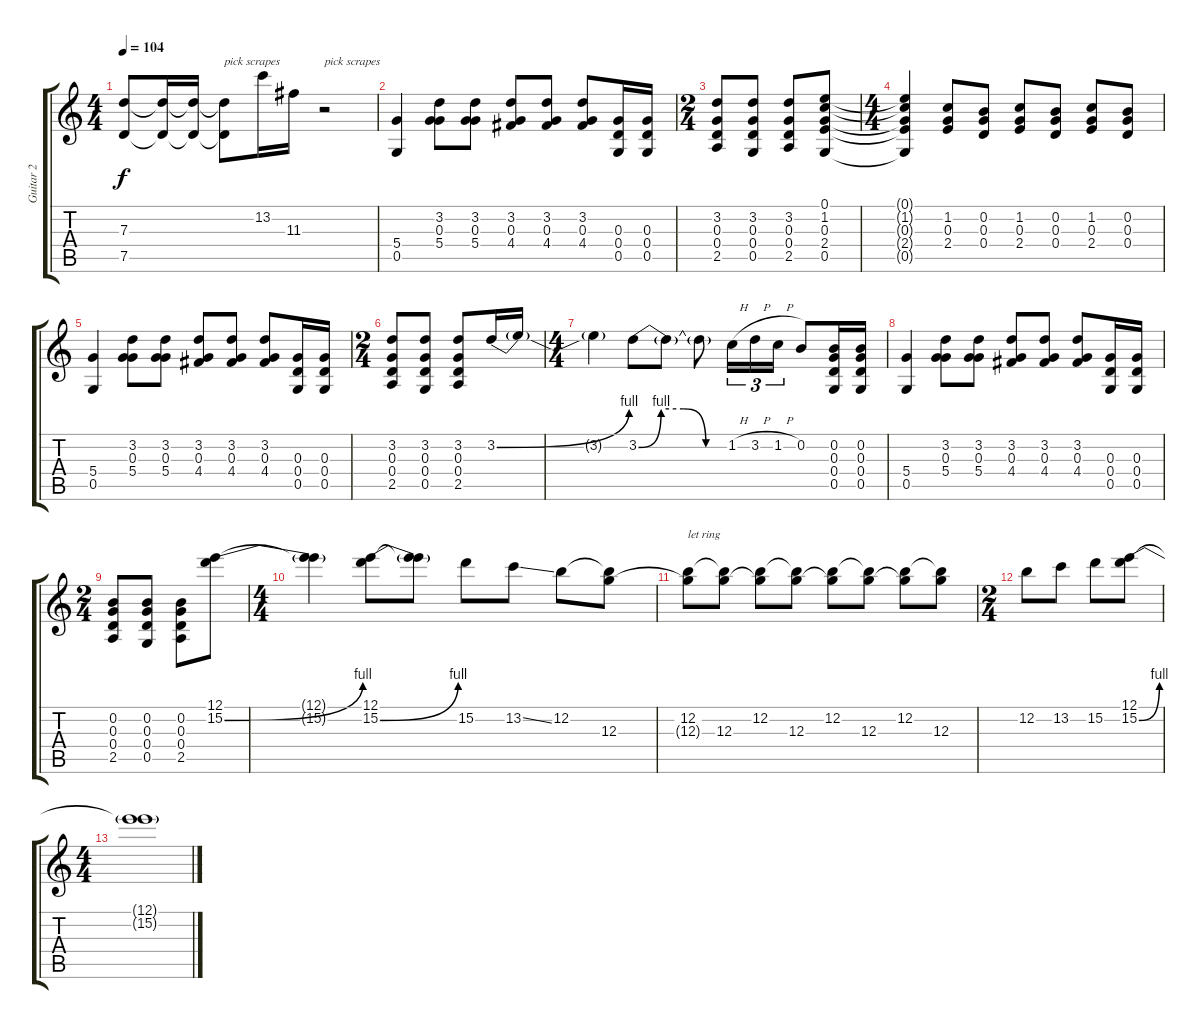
\track ("Guitar 2" "Guitar 2") {instrument overdrivenguitar}
\staff {score tabs}
\tuning (E4 B3 G3 D3 G2 E2) {hide}
\ts (4 4)
\tempo 104
\clef g2
\ks c
(7.3{t} 7.5{t}).8{dy f} (7.3{t} 7.5{t}).16 (7.3{t} 7.5{t}).16 (7.3{t} 7.5{t}).8{txt "pick scrapes"} 13.2.16 11.3.16 r.2{txt "pick scrapes"} |
(5.4 0.5).4 (3.2 0.3 5.4).8 (3.2 0.3 5.4).8 (3.2 0.3 4.4).8 (3.2 0.3 4.4).8 (3.2 0.3 4.4).8 (0.3 0.4 0.5).16 (0.3 0.4 0.5).16 |
\ts (2 4)
(3.2 0.3 0.4 2.5).8 (3.2 0.3 0.4 0.5).8 (3.2 0.3 0.4 2.5).8 (0.1 1.2 0.3 2.4 0.5).8 |
\ts (4 4)
(0.1{t} 1.2{t} 0.3{t} 2.4{t} 0.5{t}).4 (1.2 0.3 2.4).8 (0.2 0.3 0.4).8 (1.2 0.3 2.4).8 (0.2 0.3 0.4).8 (1.2 0.3 2.4).8 (0.2 0.3 0.4).8 |
(5.4 0.5).4 (3.2 0.3 5.4).8 (3.2 0.3 5.4).8 (3.2 0.3 4.4).8 (3.2 0.3 4.4).8 (3.2 0.3 4.4).8 (0.3 0.4 0.5).16 (0.3 0.4 0.5).16 |
\ts (2 4)
(3.2 0.3 0.4 2.5).8 (3.2 0.3 0.4 0.5).8 (3.2 0.3 0.4 2.5).8 3.2{be (bend 0 0 60 4)}.16 3.2{t}.16 |
\ts (4 4)
3.2{t}.4 3.2{be (custom 0 0 15 4 30 4 45 0 60 0)}.8 3.2{t}.8 3.2{t}.8 1.2{h}.16{tu (3 2)} 3.2{h}.16{tu (3 2)} 1.2{h}.16{tu (3 2)} 0.2.8 (0.2 0.3 0.4 0.5).16 (0.2 0.3 0.4 0.5).16 |
(5.4 0.5).4 (3.2 0.3 5.4).8 (3.2 0.3 5.4).8 (3.2 0.3 4.4).8 (3.2 0.3 4.4).8 (3.2 0.3 4.4).8 (0.3 0.4 0.5).16 (0.3 0.4 0.5).16 |
\ts (2 4)
(0.2 0.3 0.4 2.5).8 (0.2 0.3 0.4 0.5).8 (0.2 0.3 0.4 2.5).8 (12.1 15.2{be (bend 0 0 60 4)}).8 |
\ts (4 4)
(12.1{t} 15.2{t}).4 (12.1 15.2{be (bend 0 0 60 4)}).8 (12.1{t} 15.2{t}).8 15.2.8 13.2{ss}.8 12.2.8 (12.2{t} 12.3).8 |
(12.2 12.3{t}).8{txt "let ring"} (12.2{t} 12.3).8 (12.2 12.3{t}).8 (12.2{t} 12.3).8 (12.2 12.3{t}).8 (12.2{t} 12.3).8 (12.2 12.3{t}).8 (12.2{t} 12.3).8 |
\ts (2 4)
12.2.8 13.2.8 15.2.8 (12.1 15.2{be (bend 0 0 60 4)}).8 |
\ts (4 4)
(12.1{t} 15.2{t}).1
